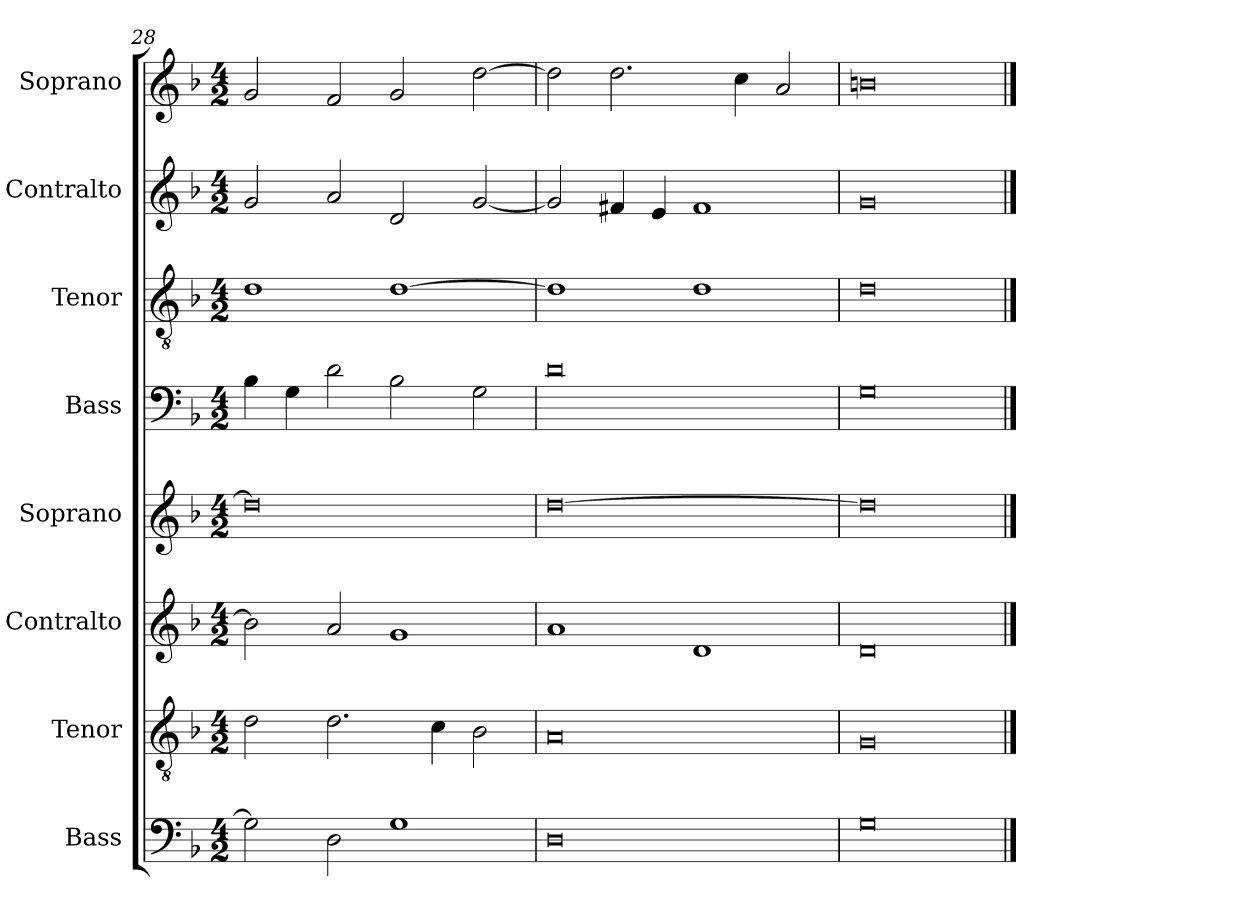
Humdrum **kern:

**kern	**kern	**kern	**kern	**kern	**kern	**kern	**kern
*part8	*part7	*part6	*part5	*part4	*part3	*part2	*part1
*staff8	*staff7	*staff6	*staff5	*staff4	*staff3	*staff2	*staff1
*I"Bass	*I"Tenor	*I"Contralto	*I"Soprano	*I"Bass	*I"Tenor	*I"Contralto	*I"Soprano
*I'B	*I'T	*I'A	*I'S	*I'B	*I'T	*I'A	*I'S
*clefF4	*clefGv2	*clefG2	*clefG2	*clefF4	*clefGv2	*clefG2	*clefG2
*k[b-]	*k[b-]	*k[b-]	*k[b-]	*k[b-]	*k[b-]	*k[b-]	*k[b-]
*G:dor	*G:dor	*G:dor	*G:dor	*G:dor	*G:dor	*G:dor	*G:dor
*M4/2	*M4/2	*M4/2	*M4/2	*M4/2	*M4/2	*M4/2	*M4/2
=28	=28	=28	=28	=28	=28	=28	=28
2G]	2d	2b-]	0dd]	4B-	1d	2g	2g
.	.	.	.	4G	.	.	.
2D	2.d	2a	.	2d	.	2a	2f
1G	.	1g	.	2B-	[1d	2d	2g
.	4c	.	.	.	.	.	.
.	2B-	.	.	2G	.	[2g	[2dd
=29	=29	=29	=29	=29	=29	=29	=29
0D	0A	1a	[0dd	0d	1d]	2g]	2dd]
.	.	.	.	.	.	4f#X	2.dd
.	.	.	.	.	.	4e	.
.	.	1d	.	.	1d	1f#	.
.	.	.	.	.	.	.	4cc
.	.	.	.	.	.	.	2a
=30	=30	=30	=30	=30	=30	=30	=30
0G	0G	0d	0dd]	0G	0d	0g	0bn
==	==	==	==	==	==	==	==
*-	*-	*-	*-	*-	*-	*-	*-
